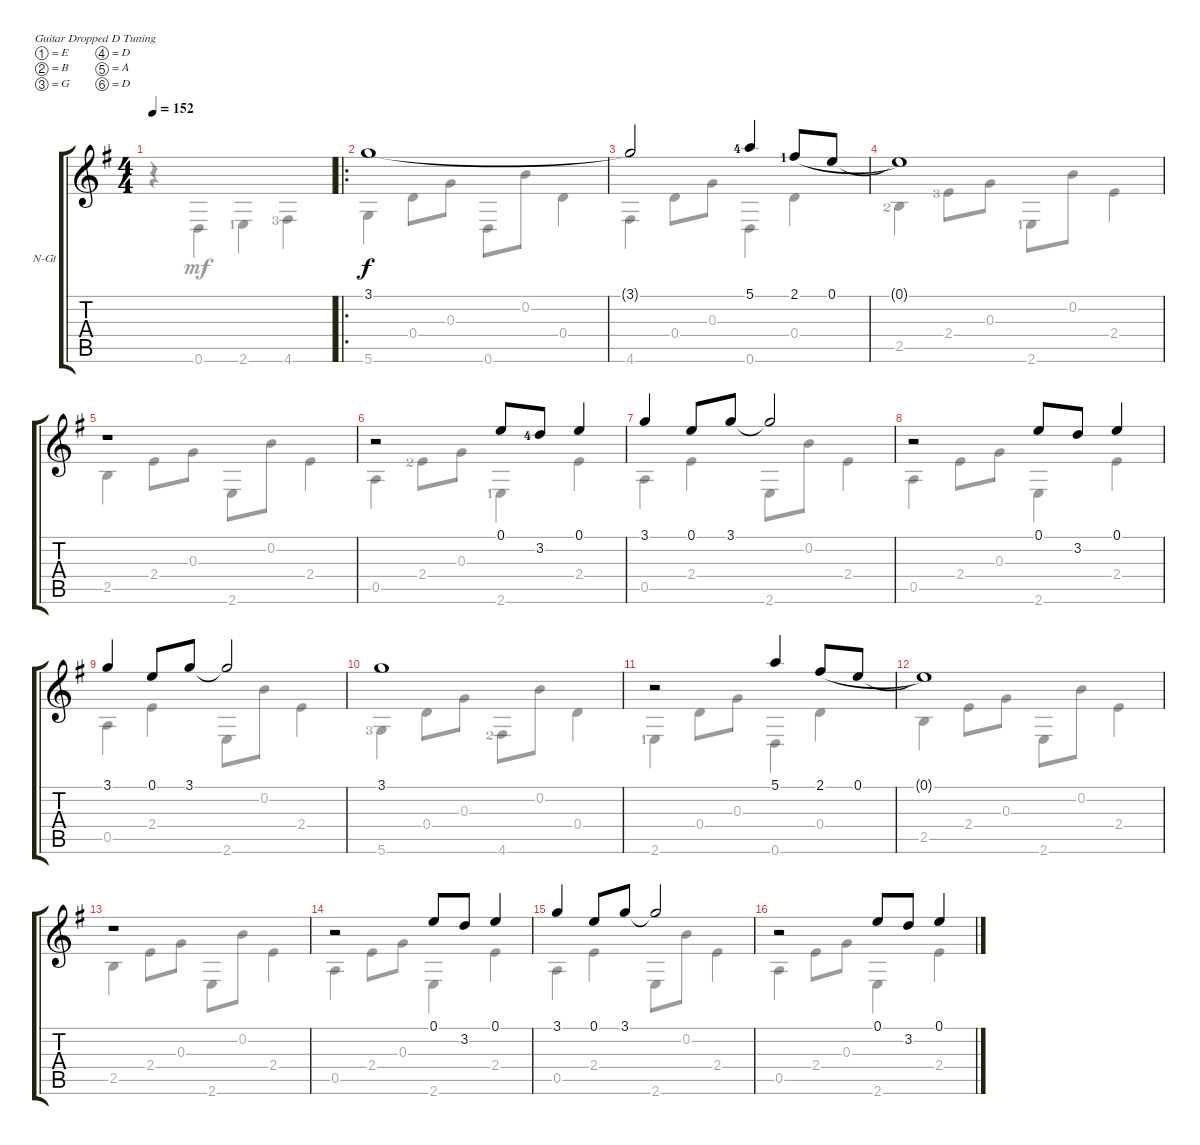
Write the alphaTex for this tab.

\defaultSystemsLayout 4
\bracketExtendMode groupsimilarinstruments
\firstSystemTrackNameOrientation horizontal
\otherSystemsTrackNameOrientation horizontal
\track ("Nylon Guitar" "N-Gt") {instrument acousticguitarnylon}
\staff {score tabs}
\tuning (E4 B3 G3 D3 A2 D2)
\voice
\ts (4 4)
\tempo 152
\clef g2
\scale
0.327869
\ks g
|
\ro
\scale
0.256383 3.1.1 |
\scale
0.219296 3.1{t}.2 5.1{lf 5}.4 2.1{lf 2}.8{legatoorigin} 0.1.8{legatoorigin} |
\scale
0.196721 0.1{t}.1 |
r.1 |
r.2 0.1.8 3.2{lf 5}.8 0.1.4 |
3.1.4 0.1.8 3.1.8 3.1{t}.2 |
r.2 0.1.8 3.2.8 0.1.4 |
\scale
0.26761 3.1.4 0.1.8 3.1.8 3.1{t}.2 |
\scale
0.181642 3.1.1 |
\scale
0.201824 r.2 5.1.4 2.1.8{legatoorigin} 0.1.8{legatoorigin} |
\scale
0.187408 0.1{t}.1 |
\scale
0.162307 r.1 |
\scale
0.250096 r.2 0.1.8 3.2.8{beam merge} 0.1.4 |
\scale
0.201851 3.1.4 0.1.8 3.1.8 3.1{t}.2 |
\scale
0.17734 r.2 0.1.8 3.2.8{beam merge} 0.1.4
\voice
\clef g2
\ottava regular
\simile none
\scale
0.327869
\ks g
r.4{dy mf} 0.6.4 2.6{lf 2}.4 4.6{lf 4}.4 |
\scale
0.256383 5.6.4 0.4.8 0.3.8 0.6.8 0.2.8 0.4.4 |
\scale
0.219296 4.6.4 0.4.8 0.3.8 0.6.4 0.4.4 |
\scale
0.196721 2.5{lf 3}.4 2.4{lf 4}.8 0.3.8 2.6{lf 2}.8 0.2.8 2.4.4 |
2.5.4 2.4.8 0.3.8 2.6.8 0.2.8 2.4.4 |
0.5.4 2.4{lf 3}.8 0.3.8 2.6{lf 2}.4 2.4.4 |
0.5.4 2.4.4 2.6.8 0.2.8 2.4.4 |
0.5.4 2.4.8 0.3.8 2.6.4 2.4.4 |
\scale
0.26761 0.5.4 2.4.4 2.6.8 0.2.8 2.4.4 |
\scale
0.181642 5.6{lf 4}.4 0.4.8 0.3.8 4.6{lf 3}.8 0.2.8 0.4.4 |
\scale
0.201824 2.6{lf 2}.4 0.4.8 0.3.8 0.6.4 0.4.4 |
\scale
0.187408 2.5.4 2.4.8 0.3.8 2.6.8 0.2.8 2.4.4 |
\scale
0.162307 2.5.4 2.4.8 0.3.8 2.6.8 0.2.8 2.4.4 |
\scale
0.250096 0.5.4 2.4.8 0.3.8 2.6.4 2.4.4 |
\scale
0.201851 0.5.4 2.4.4 2.6.8 0.2.8 2.4.4 |
\scale
0.17734 0.5.4 2.4.8 0.3.8 2.6.4 2.4.4
